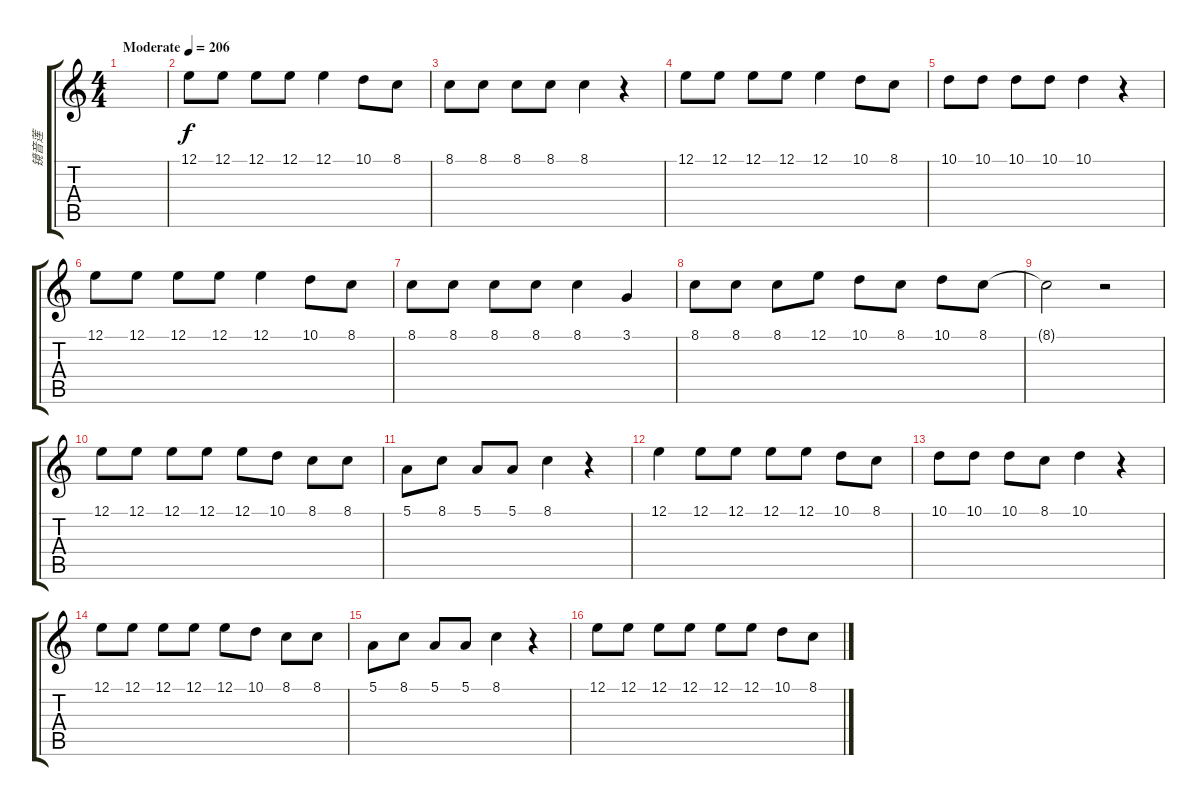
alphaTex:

\track ("镜音莲" "镜音莲") {instrument electricpiano2}
\staff {score tabs}
\tuning (E4 B3 G3 D3 A2 E2) {hide}
\ts (4 4)
\tempo (206 "Moderate")
\clef g2
\ks c
|
12.1.8 12.1.8 12.1.8 12.1.8 12.1.4 10.1.8 8.1.8 |
8.1.8 8.1.8 8.1.8 8.1.8 8.1.4 r.4 |
12.1.8 12.1.8 12.1.8 12.1.8 12.1.4 10.1.8 8.1.8 |
10.1.8 10.1.8 10.1.8 10.1.8 10.1.4 r.4 |
12.1.8 12.1.8 12.1.8 12.1.8 12.1.4 10.1.8 8.1.8 |
8.1.8 8.1.8 8.1.8 8.1.8 8.1.4 3.1.4 |
8.1.8 8.1.8 8.1.8 12.1.8 10.1.8 8.1.8 10.1.8 8.1.8 |
8.1{t}.2 r.2 |
12.1.8 12.1.8 12.1.8 12.1.8 12.1.8 10.1.8 8.1.8 8.1.8 |
5.1.8 8.1.8 5.1.8 5.1.8 8.1.4 r.4 |
12.1.4 12.1.8 12.1.8 12.1.8 12.1.8 10.1.8 8.1.8 |
10.1.8 10.1.8 10.1.8 8.1.8 10.1.4 r.4 |
12.1.8 12.1.8 12.1.8 12.1.8 12.1.8 10.1.8 8.1.8 8.1.8 |
5.1.8 8.1.8 5.1.8 5.1.8 8.1.4 r.4 |
12.1.8 12.1.8 12.1.8 12.1.8 12.1.8 12.1.8 10.1.8 8.1.8
